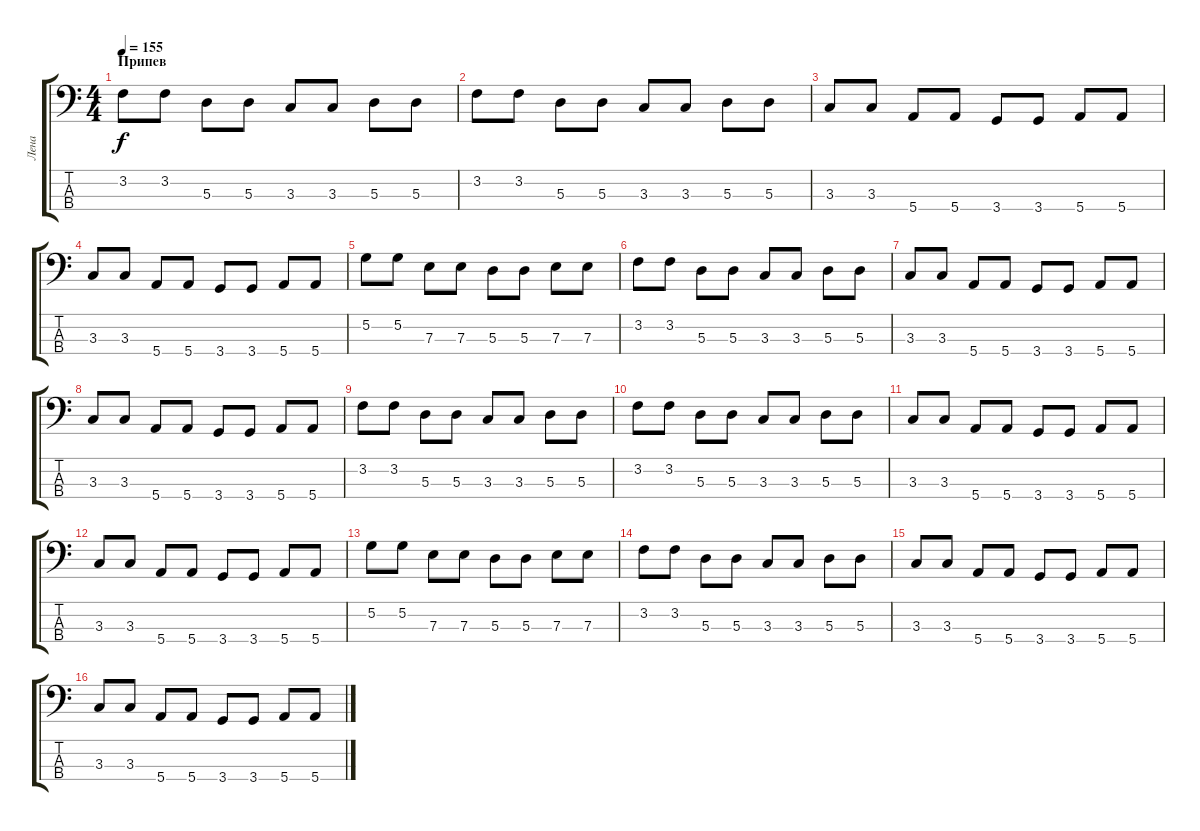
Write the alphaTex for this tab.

\track ("Лена" "Лена") {instrument electricbassfinger}
\staff {score tabs}
\tuning (G2 D2 A1 E1) {hide}
\ts (4 4)
\section ("" "Припев")
\tempo 155
\clef f4
\ks c
3.2.8{dy f} 3.2.8 5.3.8 5.3.8 3.3.8 3.3.8 5.3.8 5.3.8 |
3.2.8 3.2.8 5.3.8 5.3.8 3.3.8 3.3.8 5.3.8 5.3.8 |
3.3.8 3.3.8 5.4.8 5.4.8 3.4.8 3.4.8 5.4.8 5.4.8 |
3.3.8 3.3.8 5.4.8 5.4.8 3.4.8 3.4.8 5.4.8 5.4.8 |
5.2.8 5.2.8 7.3.8 7.3.8 5.3.8 5.3.8 7.3.8 7.3.8 |
3.2.8 3.2.8 5.3.8 5.3.8 3.3.8 3.3.8 5.3.8 5.3.8 |
3.3.8 3.3.8 5.4.8 5.4.8 3.4.8 3.4.8 5.4.8 5.4.8 |
3.3.8 3.3.8 5.4.8 5.4.8 3.4.8 3.4.8 5.4.8 5.4.8 |
3.2.8 3.2.8 5.3.8 5.3.8 3.3.8 3.3.8 5.3.8 5.3.8 |
3.2.8 3.2.8 5.3.8 5.3.8 3.3.8 3.3.8 5.3.8 5.3.8 |
3.3.8 3.3.8 5.4.8 5.4.8 3.4.8 3.4.8 5.4.8 5.4.8 |
3.3.8 3.3.8 5.4.8 5.4.8 3.4.8 3.4.8 5.4.8 5.4.8 |
5.2.8 5.2.8 7.3.8 7.3.8 5.3.8 5.3.8 7.3.8 7.3.8 |
3.2.8 3.2.8 5.3.8 5.3.8 3.3.8 3.3.8 5.3.8 5.3.8 |
3.3.8 3.3.8 5.4.8 5.4.8 3.4.8 3.4.8 5.4.8 5.4.8 |
3.3.8 3.3.8 5.4.8 5.4.8 3.4.8 3.4.8 5.4.8 5.4.8
